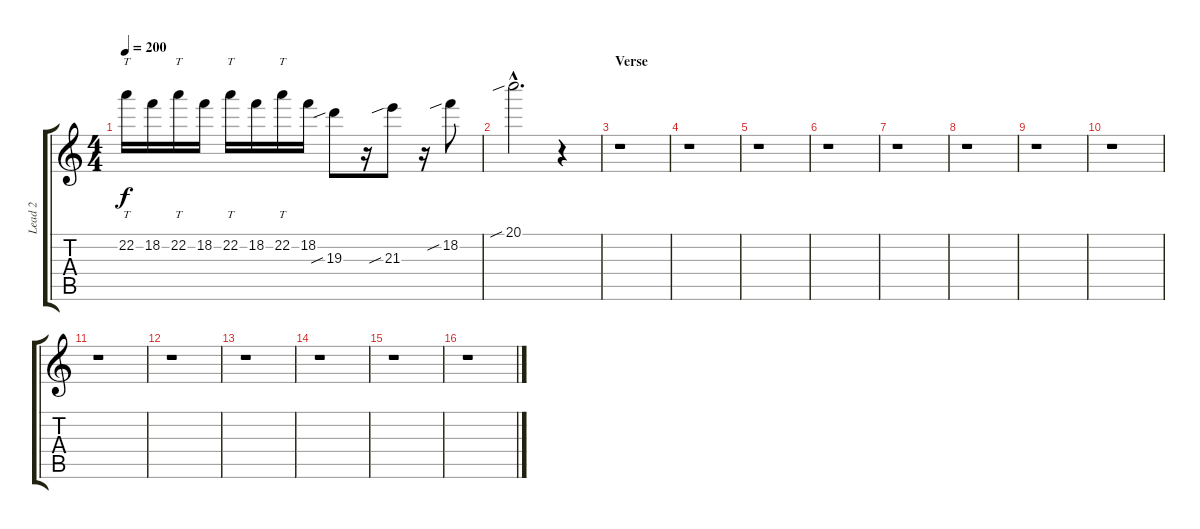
\track ("Lead 2" "Lead 2") {instrument distortionguitar}
\staff {score tabs}
\tuning (E4 B3 G3 D3 A2 E2) {hide}
\ts (4 4)
\tempo 200
\clef g2
\ks c
22.2.16{tt dy f} 18.2.16 22.2.16{tt} 18.2.16 22.2.16{tt} 18.2.16 22.2.16{tt} 18.2.16 19.3{sib}.8 r.16 21.3{sib}.8 r.16 18.2{sib}.8 |
20.1{sib hac}.2{d} r.4 |
\section ("" "Verse")
r.1 |
r.1 |
r.1 |
r.1 |
r.1 |
r.1 |
r.1 |
r.1 |
\section ("" "")
r.1 |
r.1 |
r.1 |
r.1 |
r.1 |
r.1
